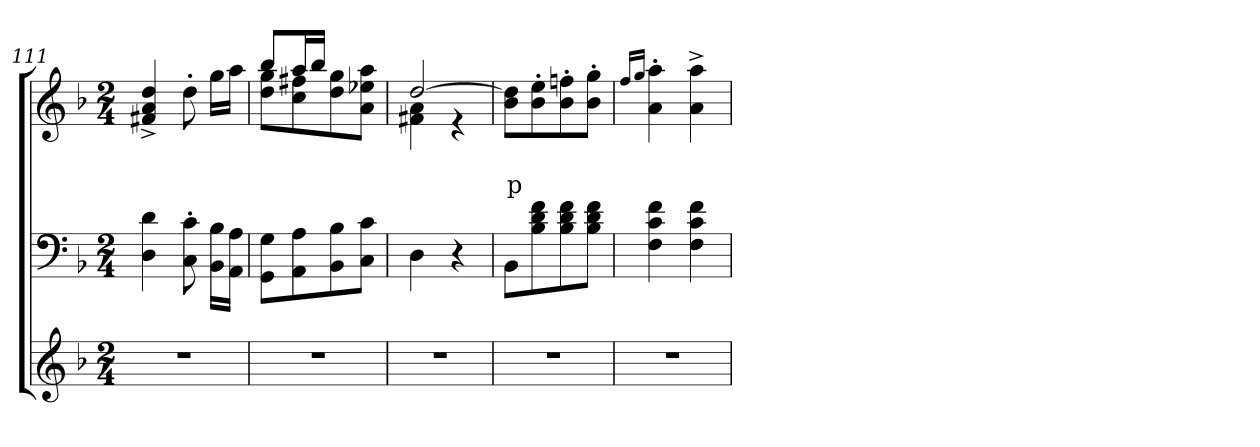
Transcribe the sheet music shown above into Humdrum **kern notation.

**kern	**kern	**kern	**text	**text
*part3	*part2	*part1	*part1	*part1
*staff3	*staff2	*staff1	*staff1	*staff1
*clefG2	*clefF4	*clefG2	*	*
*k[b-]	*k[b-]	*k[b-]	*	*
*M2/4	*M2/4	*M2/4	*	*
=111	=111	=111	=111	=111
2r	4d 4D	4dd/^> 4a/^> 4f#X/^>	.	.
.	8c'> 8C'>	8dd'>	.	.
.	16B- 16BB-LL	16ggLL	.	.
.	16A 16AAJJ	16aaJJ	.	.
=112	=112	=112	=112	=112
*	*	*^	*	*
2r	8G 8GGL	8bb-L	8gg 8ddL	.	.
.	8A 8AA	16aaL	8ff#X 8cc	.	.
.	.	16bb-JJ	.	.	.
.	8B- 8BB-	4ryy	8gg 8dd	.	.
.	8c 8CJ	.	8aa 8ee-X 8aJ	.	.
=113	=113	=113	=113	=113	=113
2r	4D	[2dd	4a 4f#X	.	.
.	4r	.	4r	.	.
*	*	*v	*v	*	*
=114	=114	=114	=114	=114
2r	8BB-L	8dd] 8b-L	.	p
.	8f 8d 8B-	8ee'> 8b-'>	.	.
.	8f 8d 8B-	8ffn'> 8b-'>	.	.
.	8f 8d 8B-J	8gg'> 8b-'>J	.	.
=115	=115	=115	=115	=115
.	.	16qqffLL	.	.
.	.	16qqggJJ	.	.
2r	4f 4c 4F	4aa'> 4a'>	.	.
.	4f 4c 4F	4aa^> 4a^>	.	.
=	=	=	=	=
*-	*-	*-	*-	*-
